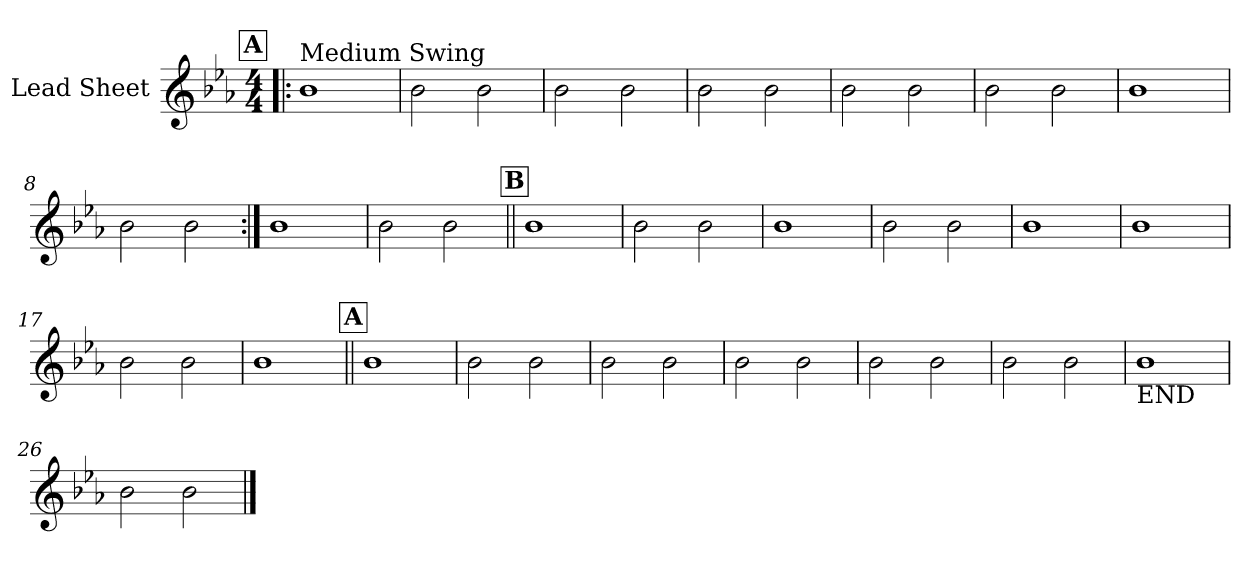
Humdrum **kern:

**kern
*part1
*staff1
*I"Lead Sheet
*clefG2
*k[b-e-a-]
*E-:
*M4/4
!!LO:REH:place=s1:a:fs=14:t=A
=1!|:
!LO:TX:a:t=Medium Swing
1b-
=2
2b-\
2b-\
=3
2b-\
2b-\
=4
2b-\
2b-\
!!LO:LB:g=z
=5
2b-\
2b-\
=6
2b-\
2b-\
=7
1b-
=8
2b-\
2b-\
!!LO:LB:g=z
=9:|!
1b-
=10
2b-\
2b-\
!!LO:LB:g=z
!!LO:REH:place=s1:a:fs=14:t=B
=11||
1b-
=12
2b-\
2b-\
=13
1b-
=14
2b-\
2b-\
!!LO:LB:g=z
=15
1b-
=16
1b-
=17
2b-\
2b-\
=18
1b-
!!LO:LB:g=z
!!LO:REH:place=s1:a:fs=14:t=A
=19||
1b-
=20
2b-\
2b-\
=21
2b-\
2b-\
=22
2b-\
2b-\
!!LO:LB:g=z
=23
2b-\
2b-\
=24
2b-\
2b-\
=25
!LO:TX:b:t=END
1b-
=26
2b-\
2b-\
==
*-
